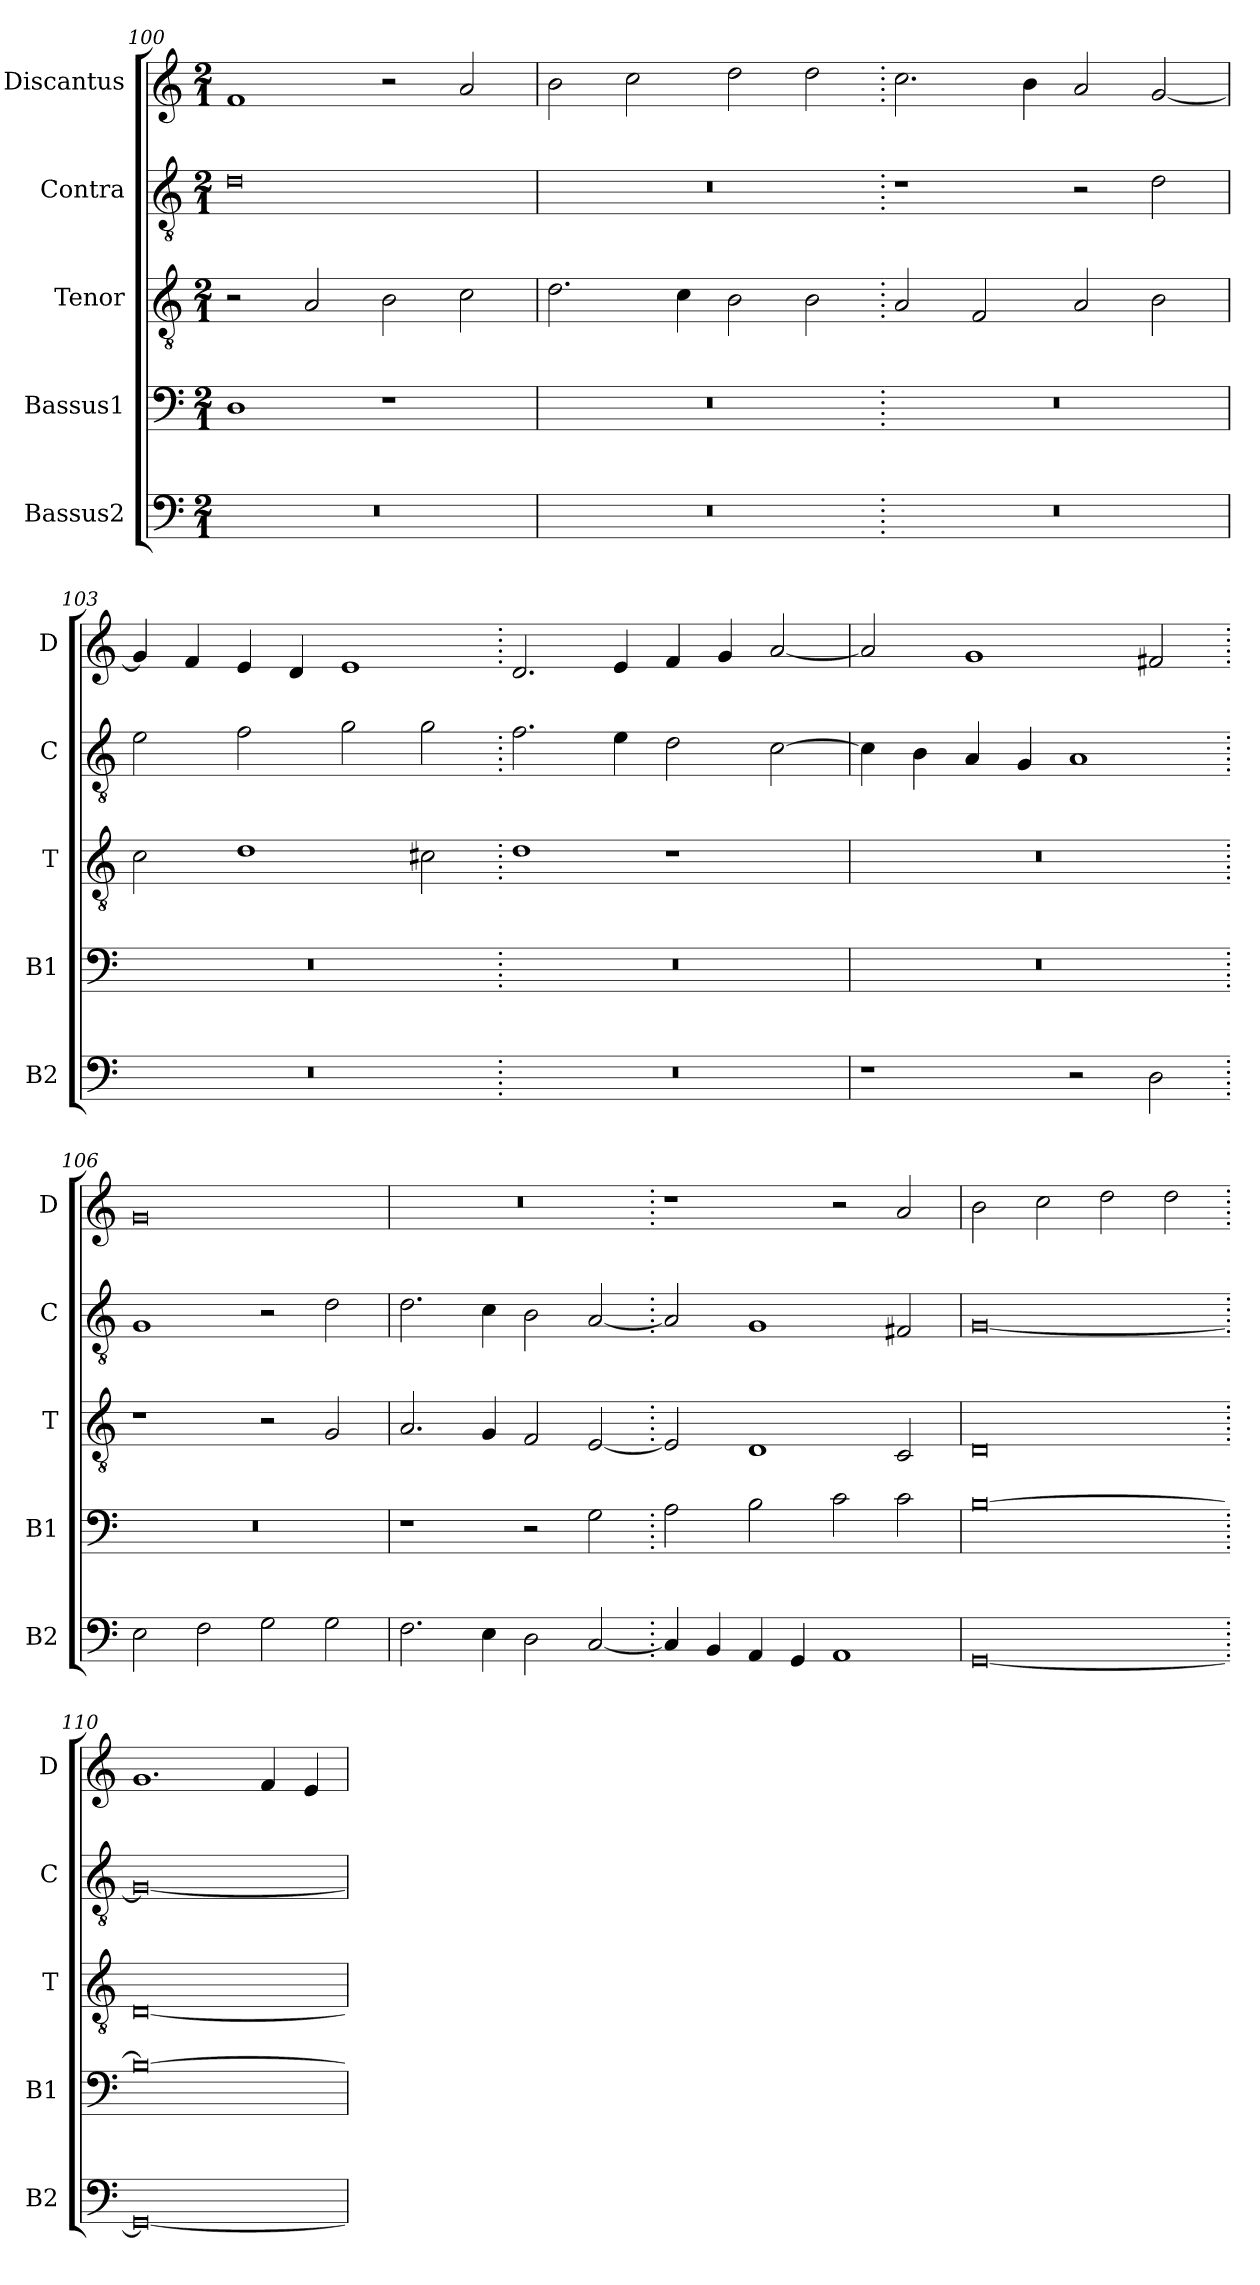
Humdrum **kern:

**kern	**kern	**kern	**kern	**kern
*part5	*part4	*part3	*part2	*part1
*staff5	*staff4	*staff3	*staff2	*staff1
*I"Bassus2	*I"Bassus1	*I"Tenor	*I"Contra	*I"Discantus
*I'B2	*I'B1	*I'T	*I'C	*I'D
*clefF4	*clefF4	*clefGv2	*clefGv2	*clefG2
*k[]	*k[]	*k[]	*k[]	*k[]
*M2/1	*M2/1	*M2/1	*M2/1	*M2/1
=100	=100	=100	=100	=100
0r	1D	2r	0d	1f
.	.	2A/	.	.
.	1r	2B\	.	2r
.	.	2c\	.	2a/
=101	=101	=101	=101	=101
0r	0r	2.d\	0r	2b\
.	.	.	.	2cc\
.	.	4c\	.	.
.	.	2B\	.	2dd\
.	.	2B\	.	2dd\
=102.	=102.	=102.	=102.	=102.
0r	0r	2A/	1r	2.cc\
.	.	2F/	.	.
.	.	.	.	4b\
.	.	2A/	2r	2a/
.	.	2B\	2d\	[2g/
=103	=103	=103	=103	=103
0r	0r	2c\	2e\	4g/]
.	.	.	.	4f/
.	.	1d	2f\	4e/
.	.	.	.	4d/
.	.	.	2g\	1e
.	.	2c#X\	2g\	.
=104.	=104.	=104.	=104.	=104.
0r	0r	1d	2.f\	2.d/
.	.	.	4e\	4e/
.	.	1r	2d\	4f/
.	.	.	.	4g/
.	.	.	[2c\	[2a/
=105	=105	=105	=105	=105
1r	0r	0r	4c\]	2a/]
.	.	.	4B\	.
.	.	.	4A/	1g
.	.	.	4G/	.
2r	.	.	1A	.
2D\	.	.	.	2f#X/
=106.	=106.	=106.	=106.	=106.
2E\	0r	1r	1G	0g
2F\	.	.	.	.
2G\	.	2r	2r	.
2G\	.	2G/	2d\	.
=107	=107	=107	=107	=107
2.F\	1r	2.A/	2.d\	0r
4E\	.	4G/	4c\	.
2D\	2r	2F/	2B\	.
[2C/	2G\	[2E/	[2A/	.
=108.	=108.	=108.	=108.	=108.
4C/]	2A\	2E/]	2A/]	1r
4BB/	.	.	.	.
4AA/	2B\	1D	1G	.
4GG/	.	.	.	.
1AA	2c\	.	.	2r
.	2c\	2C/	2F#X/	2a/
=109	=109	=109	=109	=109
[0GG	[0B	0D	[0G	2b\
.	.	.	.	2cc\
.	.	.	.	2dd\
.	.	.	.	2dd\
=110.	=110.	=110.	=110.	=110.
0GG_	0B_	[0D	0G_	1.g
.	.	.	.	4f/
.	.	.	.	4e/
=	=	=	=	=
*-	*-	*-	*-	*-
